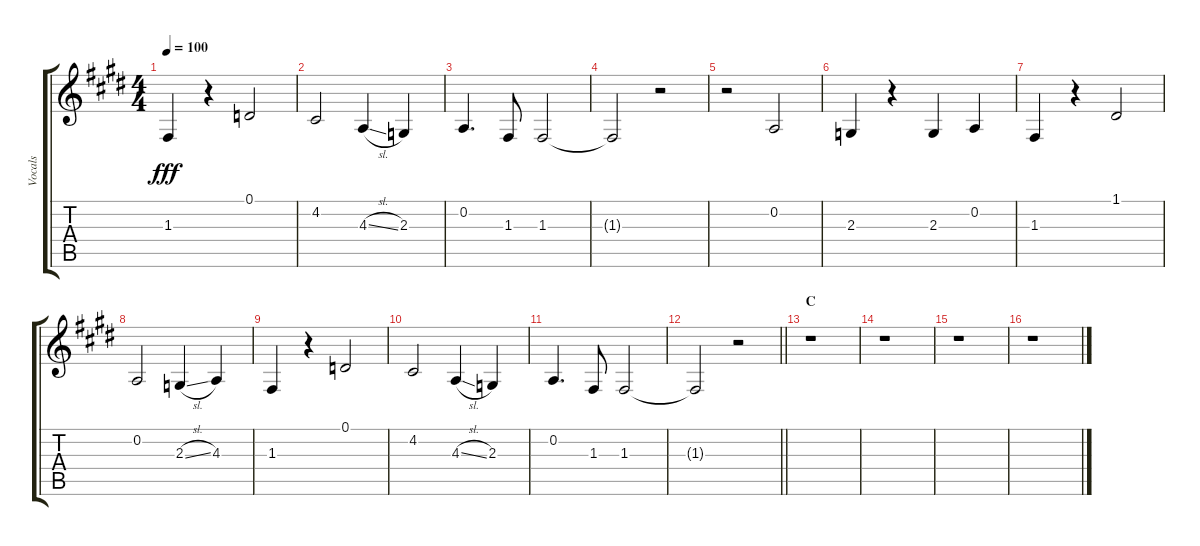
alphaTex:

\track ("Vocals" "Vocals") {instrument voiceoohs}
\staff {score tabs}
\tuning (D4 A3 F3 C3 G2 D2) {hide}
\ts (4 4)
\tempo 100
\clef g2
\ks e
1.3.4{dy fff} r.4 0.1.2 |
4.2.2 4.3{sl}.4 2.3.4 |
0.2.4{d} 1.3.8 1.3.2 |
1.3{t}.2 r.2 |
r.2 0.2.2 |
2.3.4 r.4 2.3.4 0.2.4 |
1.3.4 r.4 1.1.2 |
0.2.2 2.3{sl}.4 4.3.4 |
1.3.4 r.4 0.1.2 |
4.2.2 4.3{sl}.4 2.3.4 |
0.2.4{d} 1.3.8 1.3.2 |
\barLineRight lightlight
1.3{t}.2 r.2 |
\section ("" "C")
r.1 |
r.1 |
r.1 |
r.1
